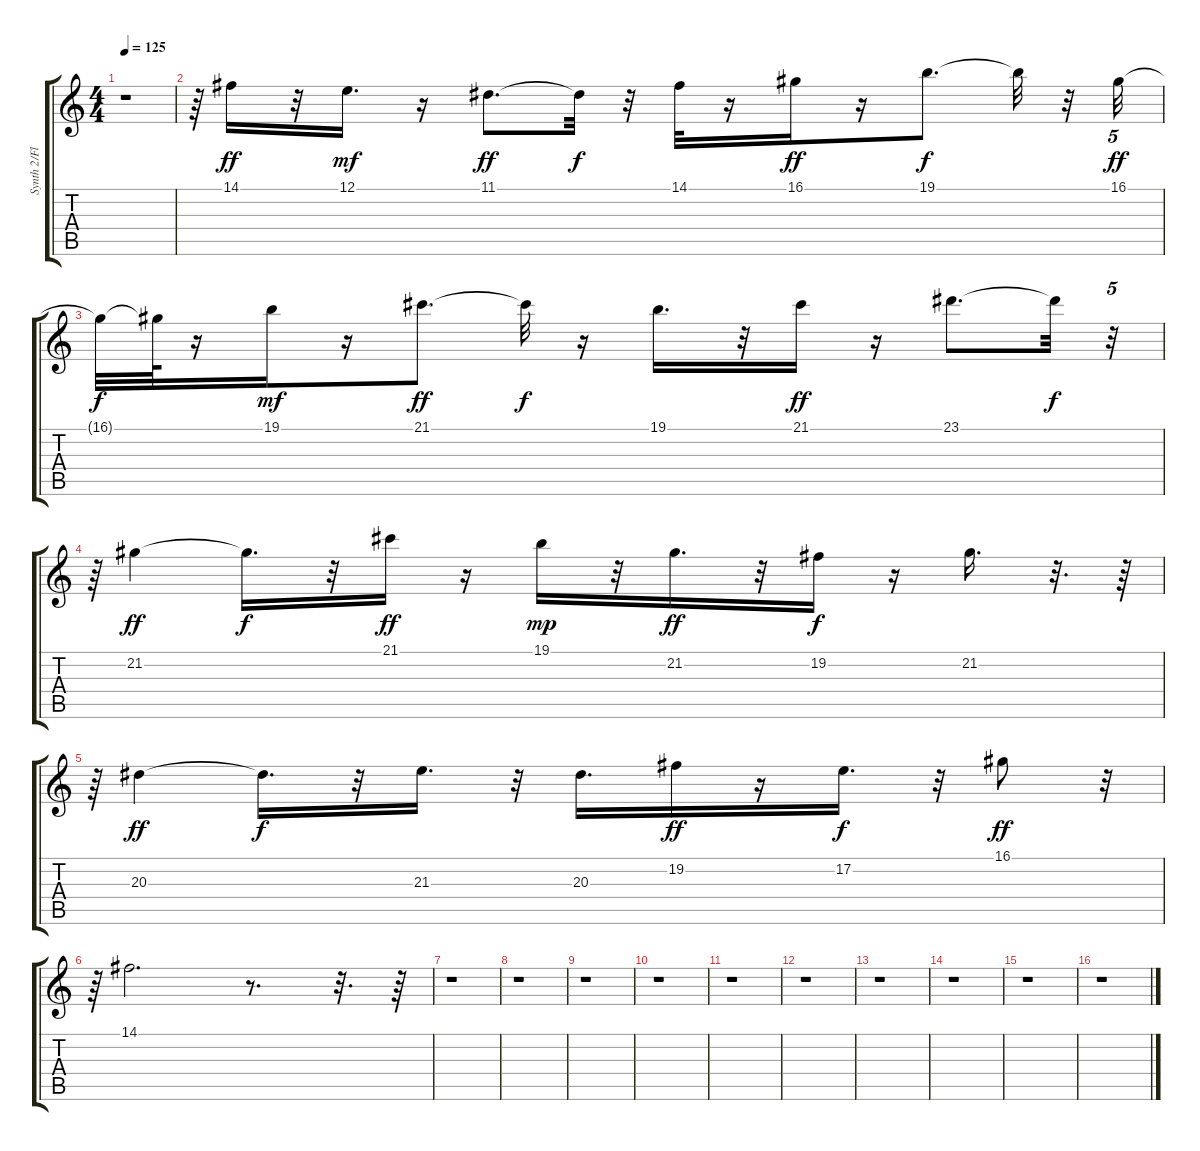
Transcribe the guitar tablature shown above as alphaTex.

\track ("Synth 2/Flute at End" "Synth 2/Fl") {instrument vibraphone}
\staff {score tabs}
\tuning (E4 B3 G3 D3 A2 E2) {hide}
\ts (4 4)
\tempo 125
\clef g2
\ks c
r.1{dy fff} |
r.64 14.1.16{dy ff} r.32 12.1.16{d dy mf} r.16 11.1.8{d dy ff} 11.1{t}.32{dy f} r.32 14.1.32 r.16 16.1.16{dy ff} r.16 19.1.8{d dy f} 19.1{t}.32 r.32 16.1.32{tu (5 4) dy ff} |
16.1{t}.32{dy f} 16.1{t}.64 r.16 19.1.16{dy mf} r.16 21.1.8{d dy ff} 21.1{t}.32{dy f} r.16 19.1.16{d} r.32 21.1.16{dy ff} r.16 23.1.8{d} 23.1{t}.32{dy f} r.32{tu (5 4)} |
r.64 21.2.4{dy ff} 21.2{t}.16{d dy f} r.32 21.1.16{dy ff} r.16 19.1.16{dy mp} r.32 21.2.16{d dy ff} r.32 19.2.16{dy f} r.16 21.2.16{d} r.32{d} r.64 |
r.64 20.3.4{dy ff} 20.3{t}.16{d dy f} r.32 21.3.16{d} r.32 20.3.16{d} 19.2.16{dy ff} r.16 17.2.16{d dy f} r.32 16.1.8{dy ff} r.32{tu (5 4)} |
r.64 14.1.2{d} r.8{d} r.32{d} r.64 |
r.1 |
r.1 |
r.1 |
r.1 |
r.1 |
r.1 |
r.1 |
r.1 |
r.1 |
r.1
